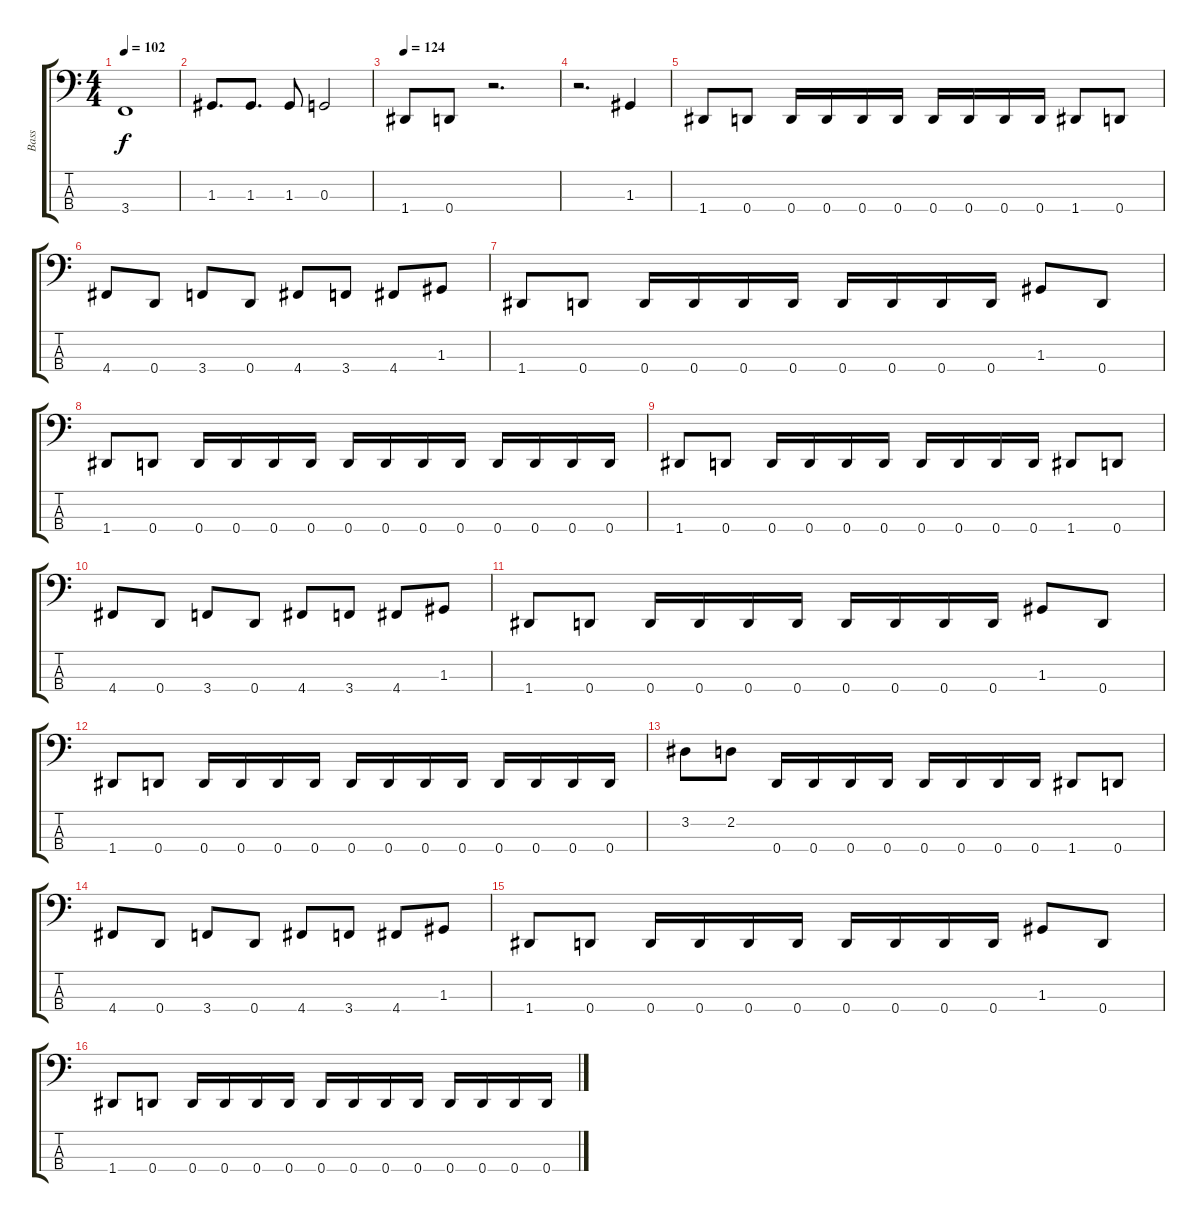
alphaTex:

\track ("Bass" "Bass") {instrument electricbasspick}
\staff {score tabs}
\tuning (F2 C2 G1 D1) {hide}
\ts (4 4)
\tempo 102
\clef f4
\ks c
3.4.1{dy f} |
1.3.8{d} 1.3.8{d} 1.3.8 0.3.2 |
\tempo 124
1.4.8 0.4.8 r.2{d} |
r.2{d} 1.3.4 |
1.4.8 0.4.8 0.4.16 0.4.16 0.4.16 0.4.16 0.4.16 0.4.16 0.4.16 0.4.16 1.4.8 0.4.8 |
4.4.8 0.4.8 3.4.8 0.4.8 4.4.8 3.4.8 4.4.8 1.3.8 |
1.4.8 0.4.8 0.4.16 0.4.16 0.4.16 0.4.16 0.4.16 0.4.16 0.4.16 0.4.16 1.3.8 0.4.8 |
1.4.8 0.4.8 0.4.16 0.4.16 0.4.16 0.4.16 0.4.16 0.4.16 0.4.16 0.4.16 0.4.16 0.4.16 0.4.16 0.4.16 |
1.4.8 0.4.8 0.4.16 0.4.16 0.4.16 0.4.16 0.4.16 0.4.16 0.4.16 0.4.16 1.4.8 0.4.8 |
4.4.8 0.4.8 3.4.8 0.4.8 4.4.8 3.4.8 4.4.8 1.3.8 |
1.4.8 0.4.8 0.4.16 0.4.16 0.4.16 0.4.16 0.4.16 0.4.16 0.4.16 0.4.16 1.3.8 0.4.8 |
1.4.8 0.4.8 0.4.16 0.4.16 0.4.16 0.4.16 0.4.16 0.4.16 0.4.16 0.4.16 0.4.16 0.4.16 0.4.16 0.4.16 |
3.2.8 2.2.8 0.4.16 0.4.16 0.4.16 0.4.16 0.4.16 0.4.16 0.4.16 0.4.16 1.4.8 0.4.8 |
4.4.8 0.4.8 3.4.8 0.4.8 4.4.8 3.4.8 4.4.8 1.3.8 |
1.4.8 0.4.8 0.4.16 0.4.16 0.4.16 0.4.16 0.4.16 0.4.16 0.4.16 0.4.16 1.3.8 0.4.8 |
1.4.8 0.4.8 0.4.16 0.4.16 0.4.16 0.4.16 0.4.16 0.4.16 0.4.16 0.4.16 0.4.16 0.4.16 0.4.16 0.4.16
